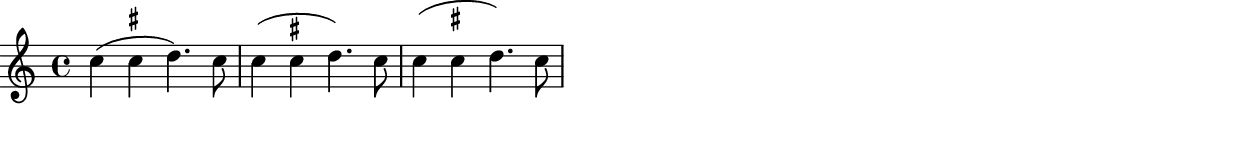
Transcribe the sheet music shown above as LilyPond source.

%% Generated by lilypond-book
%% Options: [exampleindent=10.16\mm,indent=0\mm,line-width=160\mm,paper-height=845.047\pt,paper-width=597.508\pt,papersize='(cons (* 597.508 pt) (* 845.047 pt)),quote]
\include "lilypond-book-preamble.ly"


% ****************************************************************
% Start cut-&-pastable-section
% ****************************************************************

#(ly:set-option 'eps-box-padding 3.000000)



\paper {
  #(set-paper-size '(cons (* 597.508 pt) (* 845.047 pt)))
  indent = 0\mm
  line-width = 160\mm
  % offset the left padding, also add 1mm as lilypond creates cropped
  % images with a little space on the right
  line-width = #(- line-width (* mm  3.000000) (* mm 1))
  line-width = 160\mm - 2.0 * 10.16\mm
  % offset the left padding, also add 1mm as lilypond creates cropped
  % images with a little space on the right
  line-width = #(- line-width (* mm  3.000000) (* mm 1))
}

\layout {
  
}




% ****************************************************************
% ly snippet:
% ****************************************************************
\sourcefileline 2378
\relative c'' {
  c4( c^\markup { \tiny \sharp } d4.) c8 |
  c4(
    \once \override TextScript.avoid-slur = #'inside
    \once \override TextScript.outside-staff-priority = ##f
    c4^\markup { \tiny \sharp } d4.) c8 |
  \once \override Slur.outside-staff-priority = #500
    c4( c^\markup { \tiny \sharp } d4.) c8 |
}


% ****************************************************************
% end ly snippet
% ****************************************************************
